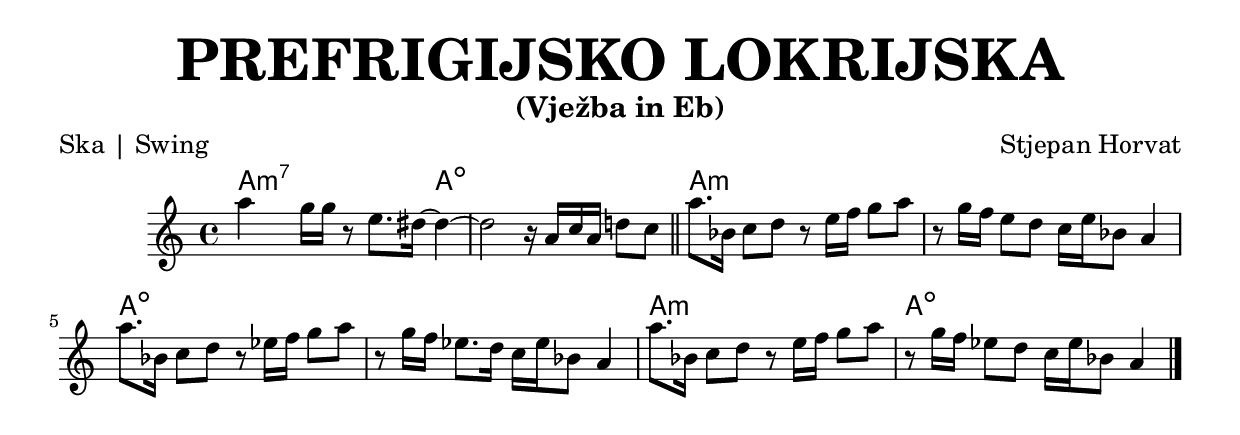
\version "2.14.2"

%\include "/AccordsJazzDefs.ly"
\include "deutsch.ly"

%-------------------------- Titres et entetes
%myStaffSize = #30
%#(set-global-staff-size myStaffSize)
%#(set-default-paper-size "a4")
%\paper {
%	#(define fonts	(make-pango-font-tree "Dom Casual" "DejaVu Sans Condensed" "lilyjazzchord" (/ myStaffSize 20)))
%	indent = 0
%	system-system-spacing #'basic-distance = #7
%	system-system-spacing #'padding = #5
%	markup-system-spacing #'padding = #3
%}

\header	{
	title =		\markup { \fontsize #+4   "PREFRIGIJSKO LOKRIJSKA"}
	subtitle =	\markup { \fontsize #+1   "(Vježba in Eb)"	}
	poet =		\markup { \fontsize #+1   "Ska | Swing"	}
	composer = 	\markup { \fontsize #+1   "Stjepan Horvat"}
}

accords = \chordmode {
\semiGermanChords
\set chordChanges = ##t
    c4:m7 c:m7 c:m7 c:dim | c1:dim |
    c1:m c1:m
    c1:dim c1:dim
    c1:m c1:dim
}

klarinet = \relative c' {
    \set midiInstrument = #"clarinet"
    c'4 b16 b r8 g8. fis16 ~ fis4 ~ |
    fis2 r16 c es c f8 es | \bar "||"
    c'8. des,16 es8 f r g16 as b8 c |
    r8 b16 as g8 f es16 g des8 c4 |
    c'8. des,16 es8 f r8 ges16 as b8 c |
    r8 b16 as ges8. f16 es16 ges des8 c4 |
    c'8. des,16 es8 f r g16 as b8 c |
    r8 b16 as ges8 f es16 ges des8 c4 | \bar "|."


}
\score {
	<<
	\new ChordNames \transpose es c \accords
    \new Staff \new Voice = chant { \transpose es c' \klarinet }
	>>
    \layout {
    \context { \Score
                %\override LyricText #'font-name = #"DejaVu Sans Condensed"
                %\override LyricText #'font-size = #5

    } 
    }
    \midi {
      \context {
      \Staff
      \remove "Staff_performer"
    }
    \context {
      \Voice
      \consists "Staff_performer"      
    }
        \context {
            \Score tempoWholesPerMinute = #(ly:make-moment 92 4)
                 } 
              }
}

